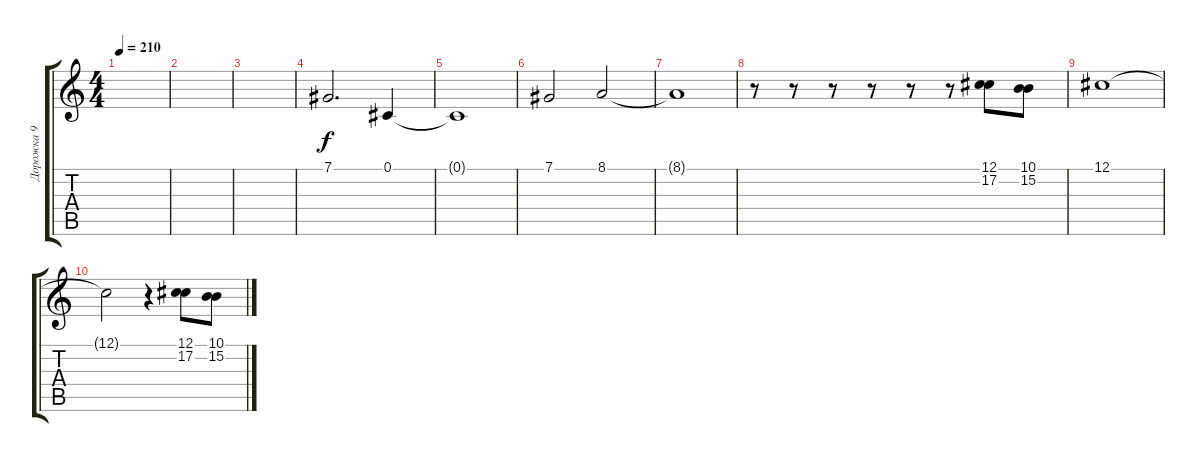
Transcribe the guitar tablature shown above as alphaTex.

\track ("Дорожка 9" "Дорожка 9") {instrument tremolostrings}
\staff {score tabs}
\tuning (Db4 Ab3 E3 B2 Gb2 Db2) {hide}
\ts (4 4)
\tempo 210
\clef g2
\ks c
|
|
|
7.1.2{d instrument choiraahs} 0.1.4 |
0.1{t}.1 |
7.1.2 8.1.2 |
8.1{t}.1 |
r.8 r.8 r.8 r.8 r.8 r.8 (12.1 17.2).8 (10.1 15.2).8 |
12.1.1 |
12.1{t}.2 r.4 (12.1 17.2).8 (10.1 15.2).8
